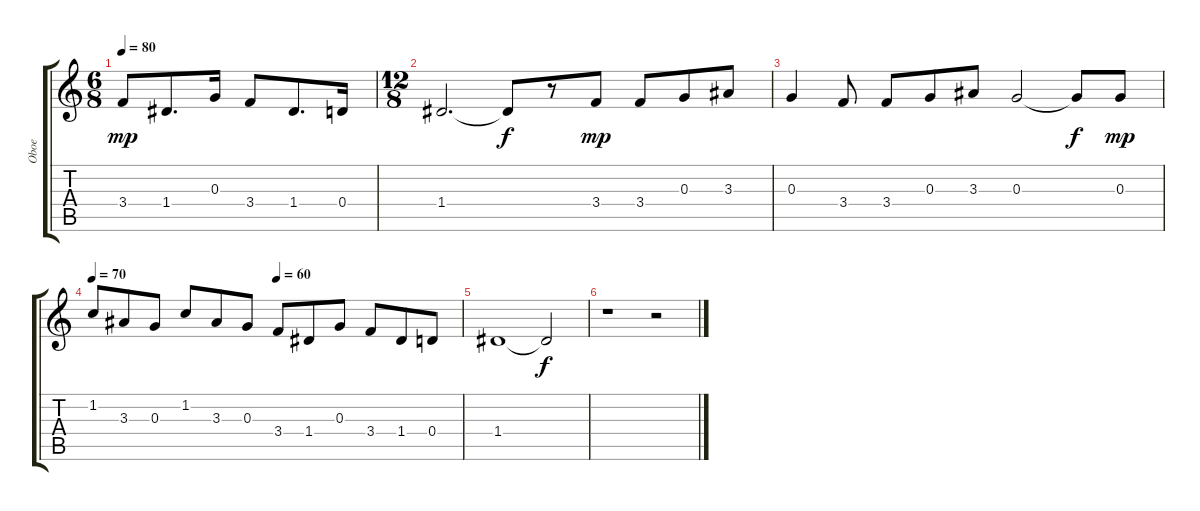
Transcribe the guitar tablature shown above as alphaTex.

\track ("Oboe" "Oboe") {instrument acousticguitarsteel}
\staff {score tabs}
\tuning (E4 B3 G3 D3 A2 E2) {hide}
\ts (6 8)
\tempo 80
\clef g2
\ks c
3.4.8{dy mp} 1.4.8{d} 0.3.16 3.4.8 1.4.8{d} 0.4.16 |
\ts (12 8)
1.4.2{d} 1.4{t}.8{dy f} r.8 3.4.8{dy mp} 3.4.8 0.3.8 3.3.8 |
0.3.4 3.4.8 3.4.8 0.3.8 3.3.8 0.3.2 0.3{t}.8{dy f} 0.3.8{dy mp} |
\tempo 70
\tempo (60 0.5)
1.2.8 3.3.8 0.3.8 1.2.8 3.3.8 0.3.8 3.4.8 1.4.8 0.3.8 3.4.8 1.4.8 0.4.8 |
1.4.1 1.4{t}.2{dy f} |
r.1 r.2
